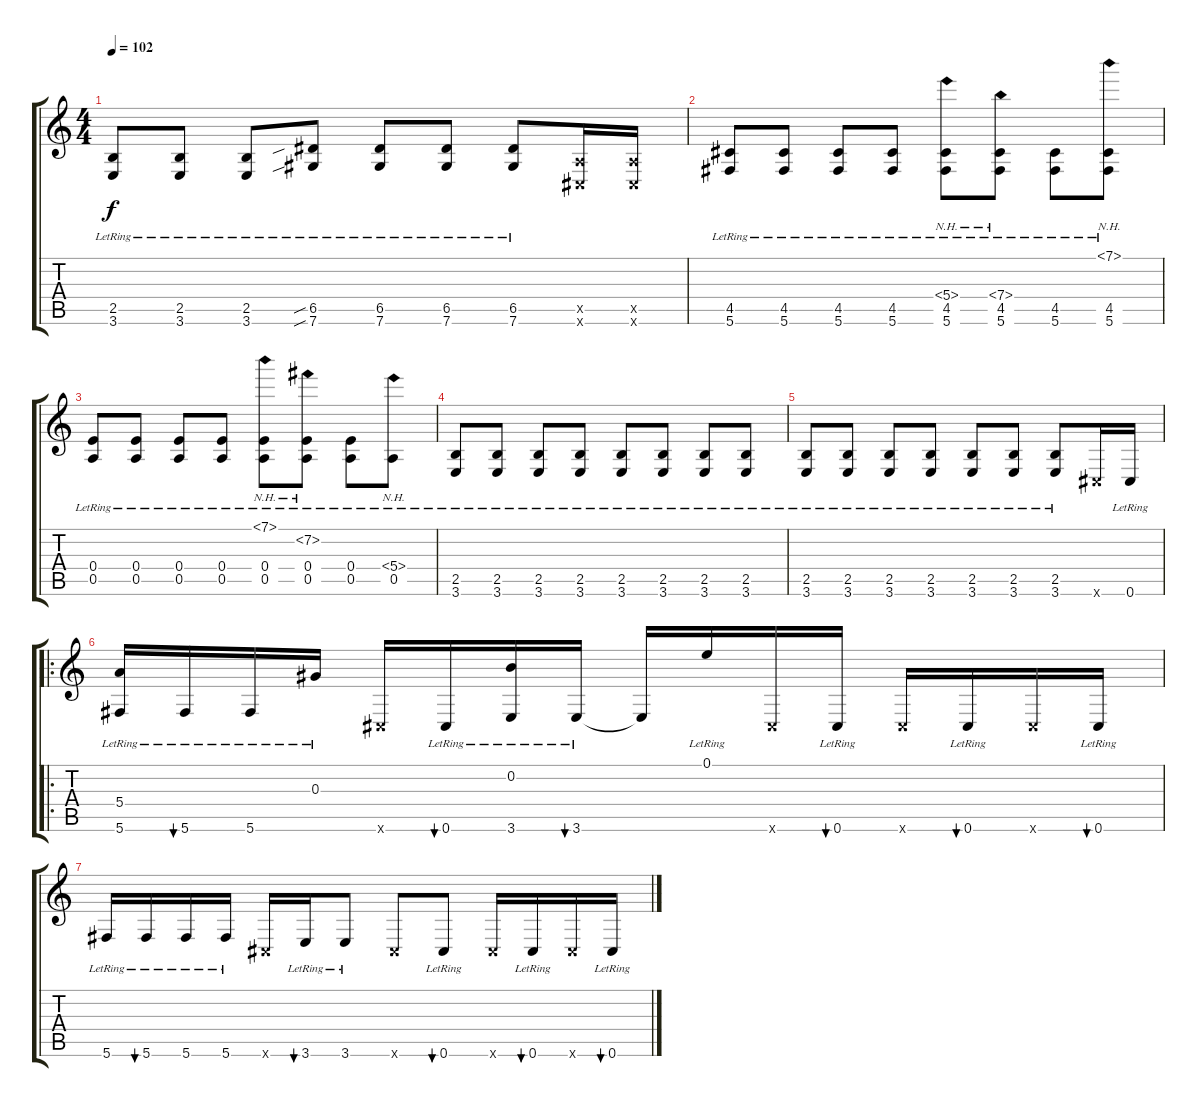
\track "" {instrument acousticguitarsteel}
\staff {score tabs}
\tuning (E4 B3 Ab3 E3 A2 Db2) {hide}
\ts (4 4)
\tempo 102
\clef g2
\ks c
(2.5{lr} 3.6{lr}).8{dy f} (2.5{lr} 3.6{lr}).8 (2.5{lr} 3.6{lr}).8 (6.5{sib lr} 7.6{sib lr}).8 (6.5{lr} 7.6{lr}).8 (6.5{lr} 7.6{lr}).8 (6.5{lr} 7.6{lr}).8 (0.5{x} 0.6{x}).16 (0.5{x} 0.6{x}).16 |
(4.5{lr} 5.6{lr}).8 (4.5{lr} 5.6{lr}).8 (4.5{lr} 5.6{lr}).8 (4.5{lr} 5.6{lr}).8 (5.4{nh lr} 4.5{lr} 5.6{lr}).8 (7.4{nh lr} 4.5{lr} 5.6{lr}).8 (4.5{lr} 5.6{lr}).8 (7.1{nh lr} 4.5{lr} 5.6{lr}).8 |
(0.4{lr} 0.5{lr}).8 (0.4{lr} 0.5{lr}).8 (0.4{lr} 0.5{lr}).8 (0.4{lr} 0.5{lr}).8 (7.1{nh lr} 0.4{lr} 0.5{lr}).8 (7.2{nh lr} 0.4{lr} 0.5{lr}).8 (0.4{lr} 0.5{lr}).8 (5.4{nh lr} 0.5{lr}).8 |
(2.5{lr} 3.6{lr}).8 (2.5{lr} 3.6{lr}).8 (2.5{lr} 3.6{lr}).8 (2.5{lr} 3.6{lr}).8 (2.5{lr} 3.6{lr}).8 (2.5{lr} 3.6{lr}).8 (2.5{lr} 3.6{lr}).8 (2.5{lr} 3.6{lr}).8 |
(2.5{lr} 3.6{lr}).8 (2.5{lr} 3.6{lr}).8 (2.5{lr} 3.6{lr}).8 (2.5{lr} 3.6{lr}).8 (2.5{lr} 3.6{lr}).8 (2.5{lr} 3.6{lr}).8 (2.5{lr} 3.6{lr}).8 0.6{x}.16 0.6{lr}.16 |
\ro
(5.4{lr} 5.6{lr}).16 5.6{lr}.16{bu 120} 5.6{lr}.16 0.3{lr}.16 0.6{x}.16 0.6{lr}.16{bu 120} (0.2{lr} 3.6{lr}).16 3.6{lr}.16{bu 120} 3.6{t}.16 0.1{lr}.16 0.6{x}.16 0.6{lr}.16{bu 120} 0.6{x}.16 0.6{lr}.16{bu 120} 0.6{x}.16 0.6{lr}.16{bu 120} |
5.6{lr}.16 5.6{lr}.16{bu 120} 5.6{lr}.16 5.6{lr}.16 0.6{x}.16 3.6{lr}.16{bu 120} 3.6{lr}.8 0.6{x}.8 0.6{lr}.8{bu 120} 0.6{x}.16 0.6{lr}.16{bu 120} 0.6{x}.16 0.6{lr}.16{bu 120}
